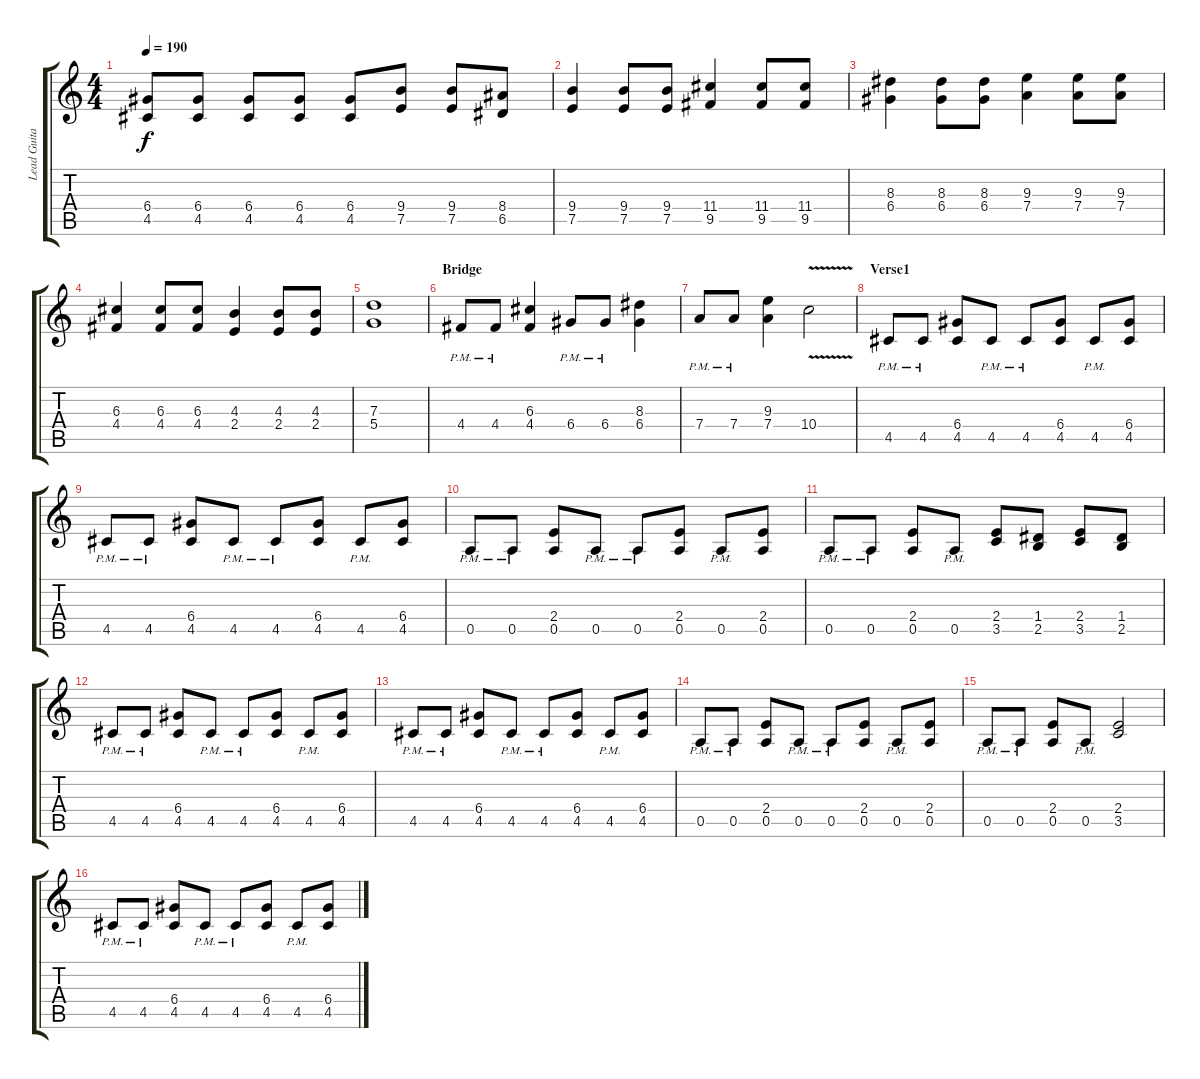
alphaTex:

\track ("Lead Guitar / Wowa" "Lead Guita") {instrument overdrivenguitar}
\staff {score tabs}
\tuning (E4 B3 G3 D3 A2 E2) {hide}
\ts (4 4)
\tempo 190
\clef g2
\ks c
(6.4 4.5).8{dy f} (6.4 4.5).8 (6.4 4.5).8 (6.4 4.5).8 (6.4 4.5).8 (9.4 7.5).8 (9.4 7.5).8 (8.4 6.5).8 |
(9.4 7.5).4 (9.4 7.5).8 (9.4 7.5).8 (11.4 9.5).4 (11.4 9.5).8 (11.4 9.5).8 |
(8.3 6.4).4 (8.3 6.4).8 (8.3 6.4).8 (9.3 7.4).4 (9.3 7.4).8 (9.3 7.4).8 |
(6.3 4.4).4 (6.3 4.4).8 (6.3 4.4).8 (4.3 2.4).4 (4.3 2.4).8 (4.3 2.4).8 |
(7.3 5.4).1 |
\section ("" "Bridge")
4.4{pm}.8 4.4{pm}.8 (6.3 4.4).4 6.4{pm}.8 6.4{pm}.8 (8.3 6.4).4 |
7.4{pm}.8 7.4{pm}.8 (9.3 7.4).4 10.4{v}.2 |
\section ("" "Verse1")
4.5{pm}.8 4.5{pm}.8 (6.4 4.5).8 4.5{pm}.8 4.5{pm}.8 (6.4 4.5).8 4.5{pm}.8 (6.4 4.5).8 |
4.5{pm}.8 4.5{pm}.8 (6.4 4.5).8 4.5{pm}.8 4.5{pm}.8 (6.4 4.5).8 4.5{pm}.8 (6.4 4.5).8 |
0.5{pm}.8 0.5{pm}.8 (2.4 0.5).8 0.5{pm}.8 0.5{pm}.8 (2.4 0.5).8 0.5{pm}.8 (2.4 0.5).8 |
0.5{pm}.8 0.5{pm}.8 (2.4 0.5).8 0.5{pm}.8 (2.4 3.5).8 (1.4 2.5).8 (2.4 3.5).8 (1.4 2.5).8 |
4.5{pm}.8 4.5{pm}.8 (6.4 4.5).8 4.5{pm}.8 4.5{pm}.8 (6.4 4.5).8 4.5{pm}.8 (6.4 4.5).8 |
4.5{pm}.8 4.5{pm}.8 (6.4 4.5).8 4.5{pm}.8 4.5{pm}.8 (6.4 4.5).8 4.5{pm}.8 (6.4 4.5).8 |
0.5{pm}.8 0.5{pm}.8 (2.4 0.5).8 0.5{pm}.8 0.5{pm}.8 (2.4 0.5).8 0.5{pm}.8 (2.4 0.5).8 |
0.5{pm}.8 0.5{pm}.8 (2.4 0.5).8 0.5{pm}.8 (2.4 3.5).2 |
4.5{pm}.8 4.5{pm}.8 (6.4 4.5).8 4.5{pm}.8 4.5{pm}.8 (6.4 4.5).8 4.5{pm}.8 (6.4 4.5).8
